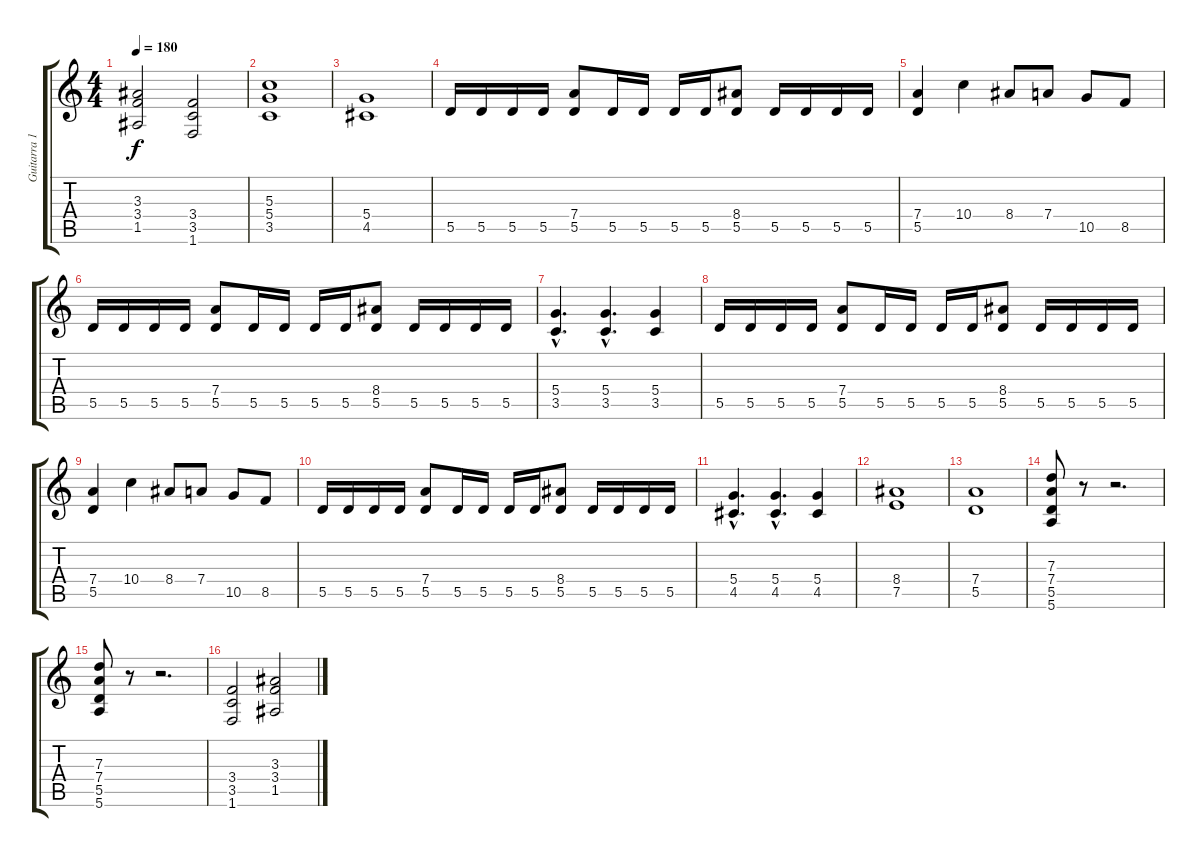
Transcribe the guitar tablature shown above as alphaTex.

\track ("Guitarra 1" "Guitarra 1") {instrument distortionguitar}
\staff {score tabs}
\tuning (E4 B3 G3 D3 A2 E2) {hide}
\ts (4 4)
\tempo 180
\clef g2
\ks c
(3.3 3.4 1.5).2{dy f} (3.4 3.5 1.6).2 |
(5.3 5.4 3.5).1 |
(5.4 4.5).1 |
5.5.16 5.5.16 5.5.16 5.5.16 (7.4 5.5).8 5.5.16 5.5.16 5.5.16 5.5.16 (8.4 5.5).8 5.5.16 5.5.16 5.5.16 5.5.16 |
(7.4 5.5).4 10.4.4 8.4.8 7.4.8 10.5.8 8.5.8 |
5.5.16 5.5.16 5.5.16 5.5.16 (7.4 5.5).8 5.5.16 5.5.16 5.5.16 5.5.16 (8.4 5.5).8 5.5.16 5.5.16 5.5.16 5.5.16 |
(5.4{hac} 3.5{hac}).4{d} (5.4{hac} 3.5{hac}).4{d} (5.4 3.5).4 |
5.5.16 5.5.16 5.5.16 5.5.16 (7.4 5.5).8 5.5.16 5.5.16 5.5.16 5.5.16 (8.4 5.5).8 5.5.16 5.5.16 5.5.16 5.5.16 |
(7.4 5.5).4 10.4.4 8.4.8 7.4.8 10.5.8 8.5.8 |
5.5.16 5.5.16 5.5.16 5.5.16 (7.4 5.5).8 5.5.16 5.5.16 5.5.16 5.5.16 (8.4 5.5).8 5.5.16 5.5.16 5.5.16 5.5.16 |
(5.4{hac} 4.5{hac}).4{d} (5.4{hac} 4.5{hac}).4{d} (5.4 4.5).4 |
(8.4 7.5).1 |
(7.4 5.5).1 |
(7.3 7.4 5.5 5.6).8 r.8 r.2{d} |
(7.3 7.4 5.5 5.6).8 r.8 r.2{d} |
(3.4 3.5 1.6).2 (3.3 3.4 1.5).2
